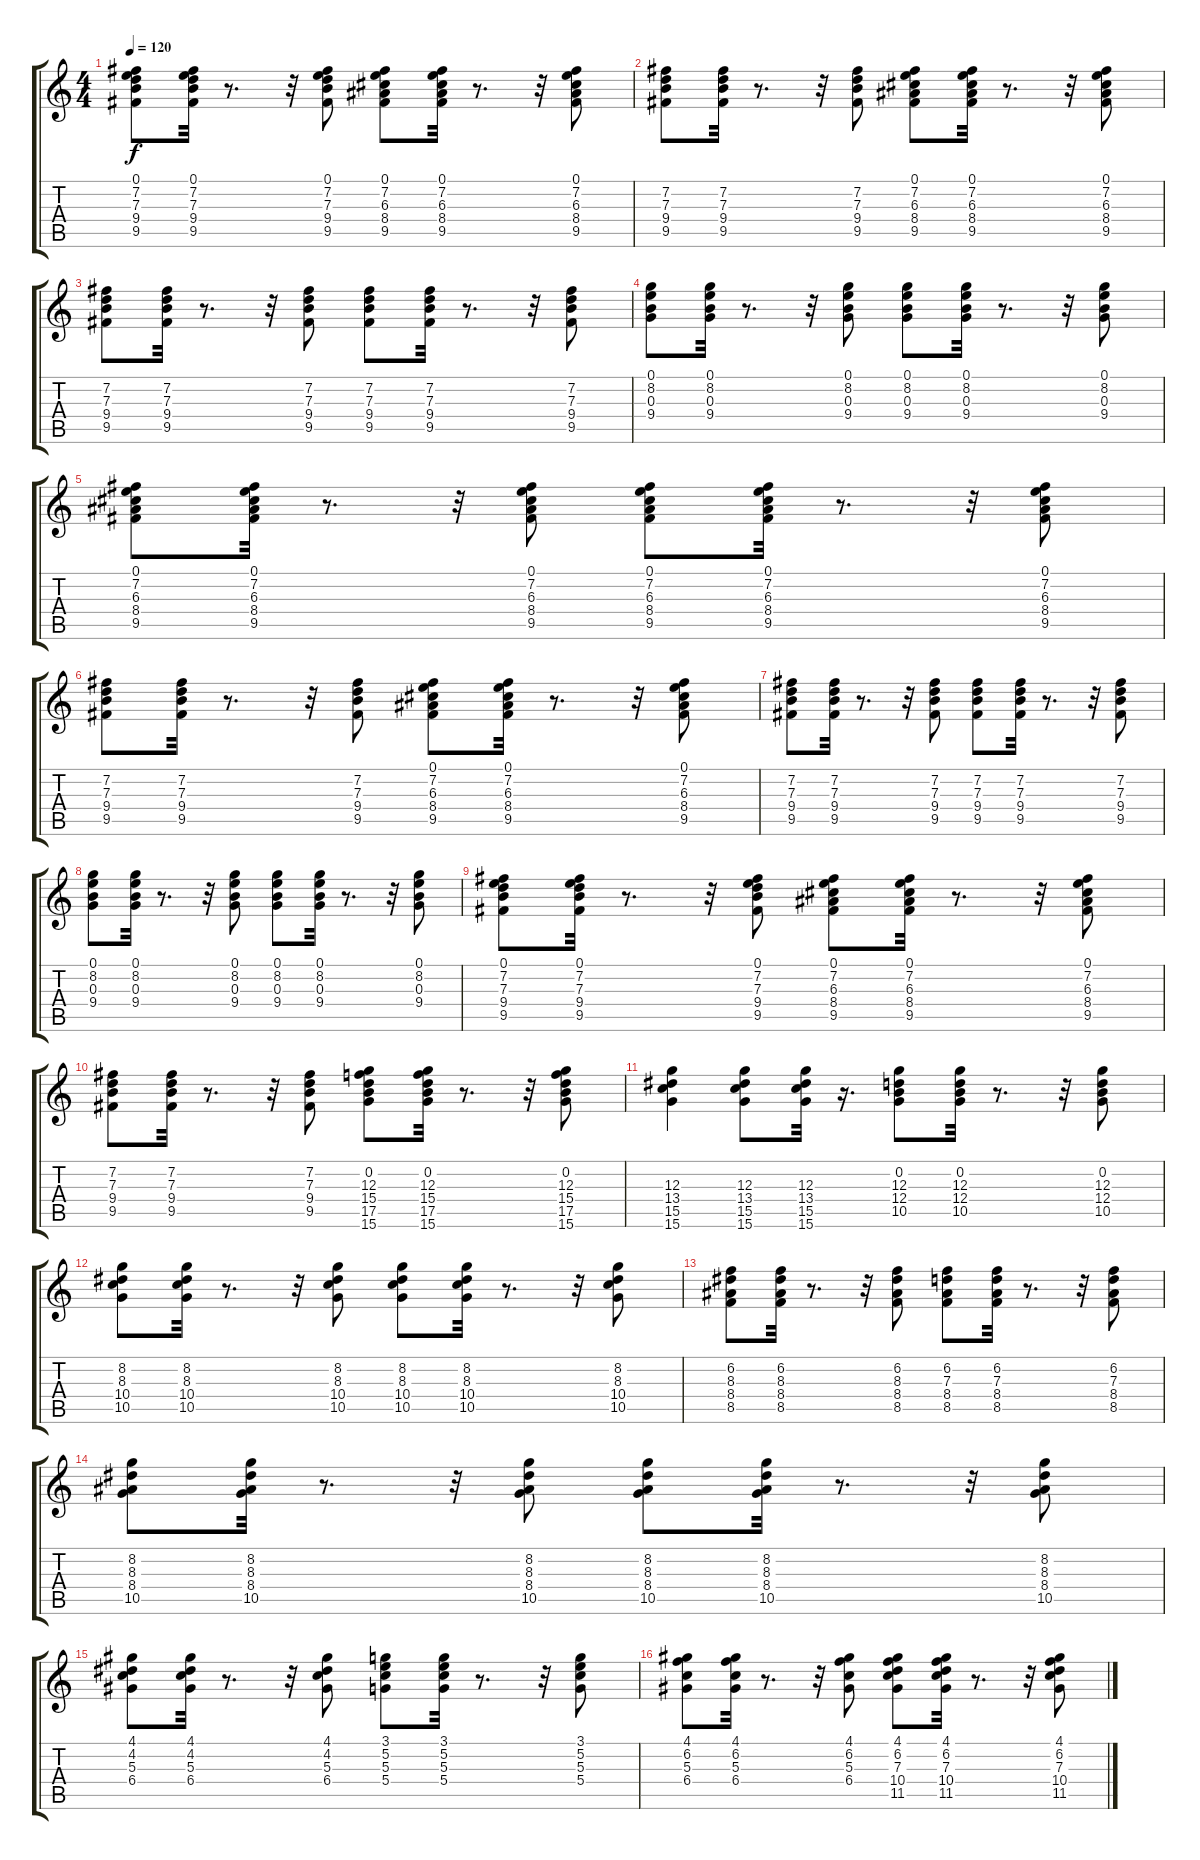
\track "" {instrument acousticguitarsteel}
\staff {score tabs}
\tuning (E4 B3 G3 D3 A2 E2) {hide}
\ts (4 4)
\tempo 120
\clef g2
\ks c
(0.1 7.2 7.3 9.4 9.5).8{dy f} (0.1 7.2 7.3 9.4 9.5).32 r.8{d} r.32 (0.1 7.2 7.3 9.4 9.5).8 (0.1 7.2 6.3 8.4 9.5).8 (0.1 7.2 6.3 8.4 9.5).32 r.8{d} r.32 (0.1 7.2 6.3 8.4 9.5).8 |
(7.2 7.3 9.4 9.5).8 (7.2 7.3 9.4 9.5).32 r.8{d} r.32 (7.2 7.3 9.4 9.5).8 (0.1 7.2 6.3 8.4 9.5).8 (0.1 7.2 6.3 8.4 9.5).32 r.8{d} r.32 (0.1 7.2 6.3 8.4 9.5).8 |
(7.2 7.3 9.4 9.5).8 (7.2 7.3 9.4 9.5).32 r.8{d} r.32 (7.2 7.3 9.4 9.5).8 (7.2 7.3 9.4 9.5).8 (7.2 7.3 9.4 9.5).32 r.8{d} r.32 (7.2 7.3 9.4 9.5).8 |
(0.1 8.2 0.3 9.4).8 (0.1 8.2 0.3 9.4).32 r.8{d} r.32 (0.1 8.2 0.3 9.4).8 (0.1 8.2 0.3 9.4).8 (0.1 8.2 0.3 9.4).32 r.8{d} r.32 (0.1 8.2 0.3 9.4).8 |
(0.1 7.2 6.3 8.4 9.5).8 (0.1 7.2 6.3 8.4 9.5).32 r.8{d} r.32 (0.1 7.2 6.3 8.4 9.5).8 (0.1 7.2 6.3 8.4 9.5).8 (0.1 7.2 6.3 8.4 9.5).32 r.8{d} r.32 (0.1 7.2 6.3 8.4 9.5).8 |
(7.2 7.3 9.4 9.5).8 (7.2 7.3 9.4 9.5).32 r.8{d} r.32 (7.2 7.3 9.4 9.5).8 (0.1 7.2 6.3 8.4 9.5).8 (0.1 7.2 6.3 8.4 9.5).32 r.8{d} r.32 (0.1 7.2 6.3 8.4 9.5).8 |
(7.2 7.3 9.4 9.5).8 (7.2 7.3 9.4 9.5).32 r.8{d} r.32 (7.2 7.3 9.4 9.5).8 (7.2 7.3 9.4 9.5).8 (7.2 7.3 9.4 9.5).32 r.8{d} r.32 (7.2 7.3 9.4 9.5).8 |
(0.1 8.2 0.3 9.4).8 (0.1 8.2 0.3 9.4).32 r.8{d} r.32 (0.1 8.2 0.3 9.4).8 (0.1 8.2 0.3 9.4).8 (0.1 8.2 0.3 9.4).32 r.8{d} r.32 (0.1 8.2 0.3 9.4).8 |
(0.1 7.2 7.3 9.4 9.5).8 (0.1 7.2 7.3 9.4 9.5).32 r.8{d} r.32 (0.1 7.2 7.3 9.4 9.5).8 (0.1 7.2 6.3 8.4 9.5).8 (0.1 7.2 6.3 8.4 9.5).32 r.8{d} r.32 (0.1 7.2 6.3 8.4 9.5).8 |
(7.2 7.3 9.4 9.5).8 (7.2 7.3 9.4 9.5).32 r.8{d} r.32 (7.2 7.3 9.4 9.5).8 (0.2 12.3 15.4 17.5 15.6).8 (0.2 12.3 15.4 17.5 15.6).32 r.8{d} r.32 (0.2 12.3 15.4 17.5 15.6).8 |
(12.3 13.4 15.5 15.6).4 (12.3 13.4 15.5 15.6).8 (12.3 13.4 15.5 15.6).32 r.16{d} (0.2 12.3 12.4 10.5).8 (0.2 12.3 12.4 10.5).32 r.8{d} r.32 (0.2 12.3 12.4 10.5).8 |
(8.2 8.3 10.4 10.5).8 (8.2 8.3 10.4 10.5).32 r.8{d} r.32 (8.2 8.3 10.4 10.5).8 (8.2 8.3 10.4 10.5).8 (8.2 8.3 10.4 10.5).32 r.8{d} r.32 (8.2 8.3 10.4 10.5).8 |
(6.2 8.3 8.4 8.5).8 (6.2 8.3 8.4 8.5).32 r.8{d} r.32 (6.2 8.3 8.4 8.5).8 (6.2 7.3 8.4 8.5).8 (6.2 7.3 8.4 8.5).32 r.8{d} r.32 (6.2 7.3 8.4 8.5).8 |
(8.2 8.3 8.4 10.5).8 (8.2 8.3 8.4 10.5).32 r.8{d} r.32 (8.2 8.3 8.4 10.5).8 (8.2 8.3 8.4 10.5).8 (8.2 8.3 8.4 10.5).32 r.8{d} r.32 (8.2 8.3 8.4 10.5).8 |
(4.1 4.2 5.3 6.4).8 (4.1 4.2 5.3 6.4).32 r.8{d} r.32 (4.1 4.2 5.3 6.4).8 (3.1 5.2 5.3 5.4).8 (3.1 5.2 5.3 5.4).32 r.8{d} r.32 (3.1 5.2 5.3 5.4).8 |
(4.1 6.2 5.3 6.4).8 (4.1 6.2 5.3 6.4).32 r.8{d} r.32 (4.1 6.2 5.3 6.4).8 (4.1 6.2 7.3 10.4 11.5).8 (4.1 6.2 7.3 10.4 11.5).32 r.8{d} r.32 (4.1 6.2 7.3 10.4 11.5).8
